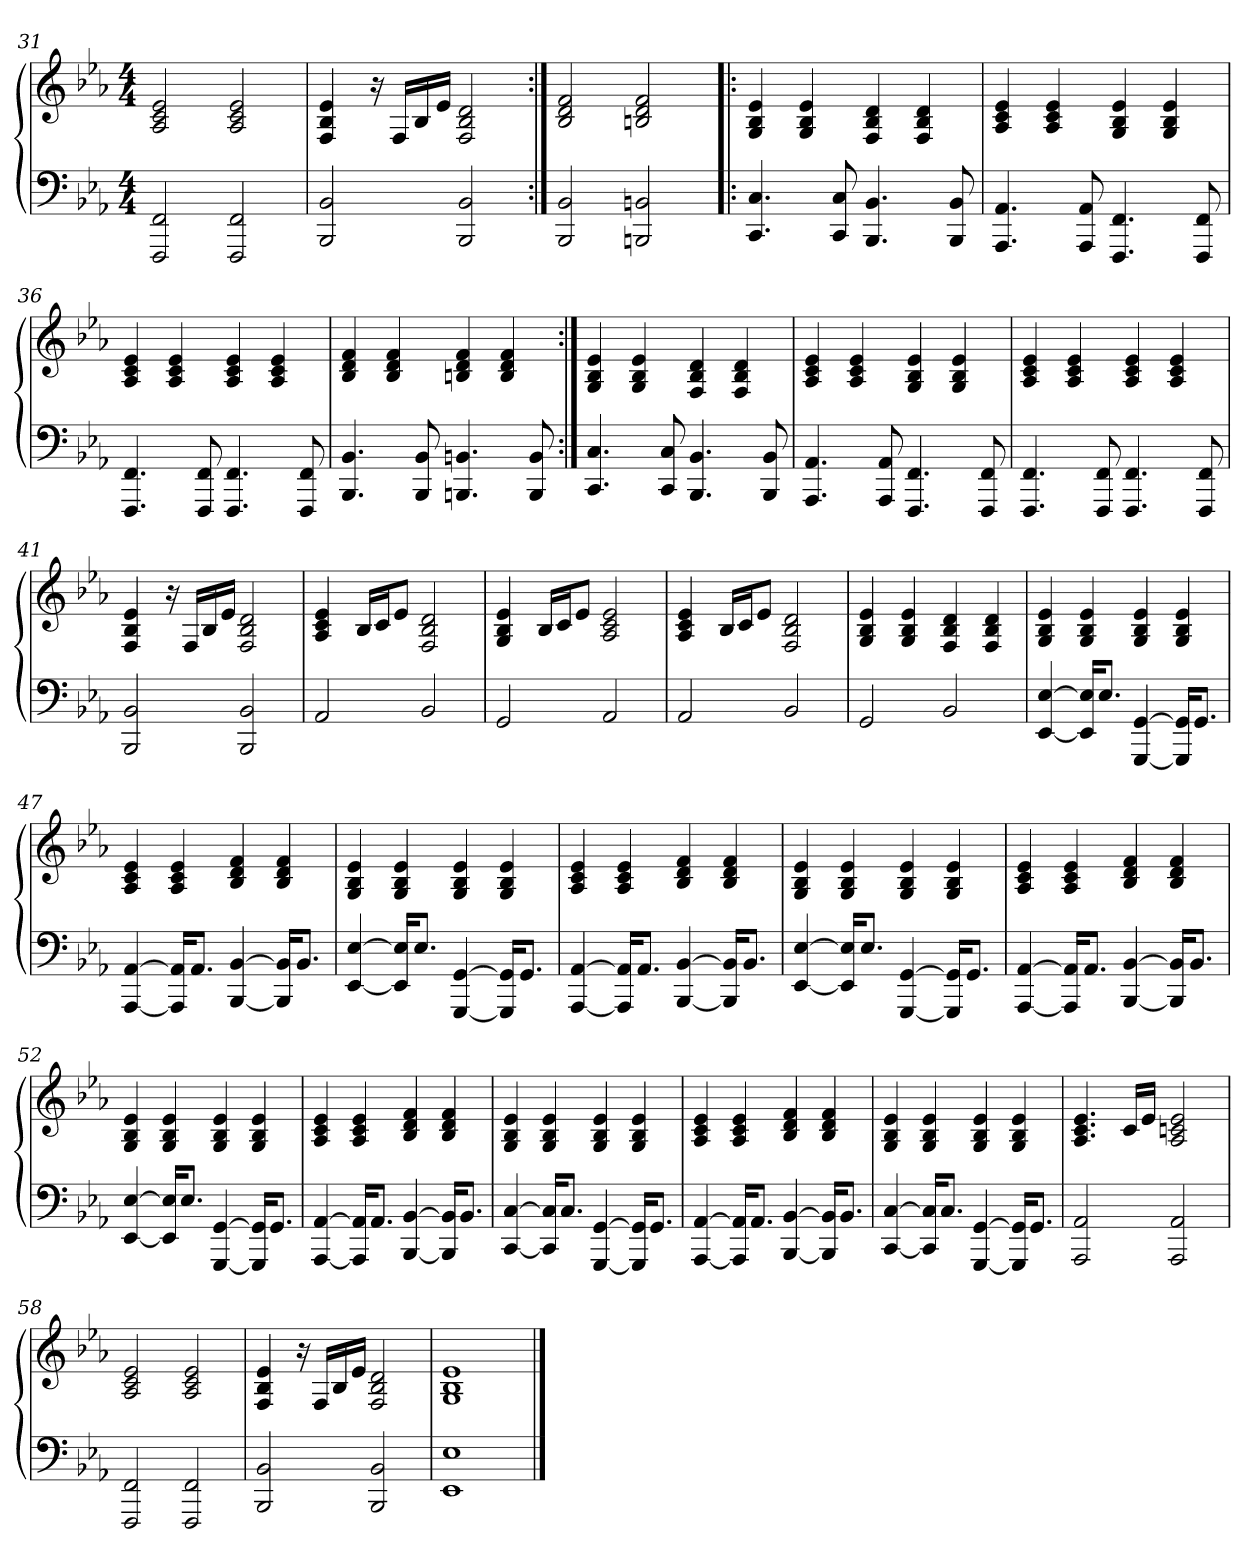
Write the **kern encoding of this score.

**kern	**kern
*part1	*part1
*staff2	*staff1
*clefF4	*clefG2
*k[b-e-a-]	*k[b-e-a-]
*M4/4	*M4/4
=31	=31
2FFF/ 2FF/	2A-/ 2c/ 2e-/
2FFF/ 2FF/	2A-/ 2c/ 2e-/
=32	=32
2BBB-/ 2BB-/	4F/ 4B-/ 4e-/
.	16r
.	16F/LL
.	16B-/
.	16e-/JJ
2BBB-/ 2BB-/	2F/ 2B-/ 2d/
=33:|!	=33:|!
2BBB-/ 2BB-/	2B-/ 2d/ 2f/
2BBBn/ 2BBn/	2Bn/ 2d/ 2f/
=34!|:	=34!|:
4.CC/ 4.C/	4G/ 4B-/ 4e-/
.	4G/ 4B-/ 4e-/
8CC/ 8C/	.
4.BBB-/ 4.BB-/	4F/ 4B-/ 4d/
.	4F/ 4B-/ 4d/
8BBB-/ 8BB-/	.
!!LO:LB:g=z
=35	=35
4.AAA-/ 4.AA-/	4A-/ 4c/ 4e-/
.	4A-/ 4c/ 4e-/
8AAA-/ 8AA-/	.
4.FFF/ 4.FF/	4G/ 4B-/ 4e-/
.	4G/ 4B-/ 4e-/
8FFF/ 8FF/	.
=36	=36
4.FFF/ 4.FF/	4A-/ 4c/ 4e-/
.	4A-/ 4c/ 4e-/
8FFF/ 8FF/	.
4.FFF/ 4.FF/	4A-/ 4c/ 4e-/
.	4A-/ 4c/ 4e-/
8FFF/ 8FF/	.
=37	=37
4.BBB-/ 4.BB-/	4B-/ 4d/ 4f/
.	4B-/ 4d/ 4f/
8BBB-/ 8BB-/	.
4.BBBn/ 4.BBn/	4Bn/ 4d/ 4f/
.	4B/ 4d/ 4f/
8BBB/ 8BB/	.
=38:|!	=38:|!
4.CC/ 4.C/	4G/ 4B-/ 4e-/
.	4G/ 4B-/ 4e-/
8CC/ 8C/	.
4.BBB-/ 4.BB-/	4F/ 4B-/ 4d/
.	4F/ 4B-/ 4d/
8BBB-/ 8BB-/	.
=39	=39
4.AAA-/ 4.AA-/	4A-/ 4c/ 4e-/
.	4A-/ 4c/ 4e-/
8AAA-/ 8AA-/	.
4.FFF/ 4.FF/	4G/ 4B-/ 4e-/
.	4G/ 4B-/ 4e-/
8FFF/ 8FF/	.
!!LO:LB:g=z
=40	=40
4.FFF/ 4.FF/	4A-/ 4c/ 4e-/
.	4A-/ 4c/ 4e-/
8FFF/ 8FF/	.
4.FFF/ 4.FF/	4A-/ 4c/ 4e-/
.	4A-/ 4c/ 4e-/
8FFF/ 8FF/	.
=41	=41
2BBB-/ 2BB-/	4F/ 4B-/ 4e-/
.	16r
.	16F/LL
.	16B-/
.	16e-/JJ
2BBB-/ 2BB-/	2F/ 2B-/ 2d/
=42	=42
2AA-/	4A-/ 4c/ 4e-/
.	16B-/LL
.	16c/J
.	8e-/J
2BB-/	2F/ 2B-/ 2d/
=43	=43
2GG/	4G/ 4B-/ 4e-/
.	16B-/LL
.	16c/J
.	8e-/J
2AA-/	2A-/ 2c/ 2e-/
=44	=44
2AA-/	4A-/ 4c/ 4e-/
.	16B-/LL
.	16c/J
.	8e-/J
2BB-/	2F/ 2B-/ 2d/
=45	=45
2GG/	4G/ 4B-/ 4e-/
.	4G/ 4B-/ 4e-/
2BB-/	4F/ 4B-/ 4d/
.	4F/ 4B-/ 4d/
!!LO:LB:g=z
=46	=46
[4EE-/ [4E-/	4G/ 4B-/ 4e-/
16EE-]/ 16E-]/KL	4G/ 4B-/ 4e-/
8.E-/J	.
[4GGG/ [4GG/	4G/ 4B-/ 4e-/
16GGG]/ 16GG]/KL	4G/ 4B-/ 4e-/
8.GG/J	.
=47	=47
[4AAA-/ [4AA-/	4A-/ 4c/ 4e-/
16AAA-]/ 16AA-]/KL	4A-/ 4c/ 4e-/
8.AA-/J	.
[4BBB-/ [4BB-/	4B-/ 4d/ 4f/
16BBB-]/ 16BB-]/KL	4B-/ 4d/ 4f/
8.BB-/J	.
=48	=48
[4EE-/ [4E-/	4G/ 4B-/ 4e-/
16EE-]/ 16E-]/KL	4G/ 4B-/ 4e-/
8.E-/J	.
[4GGG/ [4GG/	4G/ 4B-/ 4e-/
16GGG]/ 16GG]/KL	4G/ 4B-/ 4e-/
8.GG/J	.
=49	=49
[4AAA-/ [4AA-/	4A-/ 4c/ 4e-/
16AAA-]/ 16AA-]/KL	4A-/ 4c/ 4e-/
8.AA-/J	.
[4BBB-/ [4BB-/	4B-/ 4d/ 4f/
16BBB-]/ 16BB-]/KL	4B-/ 4d/ 4f/
8.BB-/J	.
!!LO:LB:g=z
=50	=50
[4EE-/ [4E-/	4G/ 4B-/ 4e-/
16EE-]/ 16E-]/KL	4G/ 4B-/ 4e-/
8.E-/J	.
[4GGG/ [4GG/	4G/ 4B-/ 4e-/
16GGG]/ 16GG]/KL	4G/ 4B-/ 4e-/
8.GG/J	.
=51	=51
[4AAA-/ [4AA-/	4A-/ 4c/ 4e-/
16AAA-]/ 16AA-]/KL	4A-/ 4c/ 4e-/
8.AA-/J	.
[4BBB-/ [4BB-/	4B-/ 4d/ 4f/
16BBB-]/ 16BB-]/KL	4B-/ 4d/ 4f/
8.BB-/J	.
=52	=52
[4EE-/ [4E-/	4G/ 4B-/ 4e-/
16EE-]/ 16E-]/KL	4G/ 4B-/ 4e-/
8.E-/J	.
[4GGG/ [4GG/	4G/ 4B-/ 4e-/
16GGG]/ 16GG]/KL	4G/ 4B-/ 4e-/
8.GG/J	.
=53	=53
[4AAA-/ [4AA-/	4A-/ 4c/ 4e-/
16AAA-]/ 16AA-]/KL	4A-/ 4c/ 4e-/
8.AA-/J	.
[4BBB-/ [4BB-/	4B-/ 4d/ 4f/
16BBB-]/ 16BB-]/KL	4B-/ 4d/ 4f/
8.BB-/J	.
!!LO:LB:g=z
=54	=54
[4CC/ [4C/	4G/ 4B-/ 4e-/
16CC]/ 16C]/KL	4G/ 4B-/ 4e-/
8.C/J	.
[4GGG/ [4GG/	4G/ 4B-/ 4e-/
16GGG]/ 16GG]/KL	4G/ 4B-/ 4e-/
8.GG/J	.
=55	=55
[4AAA-/ [4AA-/	4A-/ 4c/ 4e-/
16AAA-]/ 16AA-]/KL	4A-/ 4c/ 4e-/
8.AA-/J	.
[4BBB-/ [4BB-/	4B-/ 4d/ 4f/
16BBB-]/ 16BB-]/KL	4B-/ 4d/ 4f/
8.BB-/J	.
=56	=56
[4CC/ [4C/	4G/ 4B-/ 4e-/
16CC]/ 16C]/KL	4G/ 4B-/ 4e-/
8.C/J	.
[4GGG/ [4GG/	4G/ 4B-/ 4e-/
16GGG]/ 16GG]/KL	4G/ 4B-/ 4e-/
8.GG/J	.
=57	=57
2AAA-/ 2AA-/	4.A-/ 4.c/ 4.e-/
.	16c/LL
.	16e-/JJ
2AAA-/ 2AA-/	2A-/ 2cn/ 2e-/
=58	=58
2FFF/ 2FF/	2A-/ 2c/ 2e-/
2FFF/ 2FF/	2A-/ 2c/ 2e-/
!!LO:PB:g=z
=59	=59
2BBB-/ 2BB-/	4F/ 4B-/ 4e-/
.	16r
.	16F/LL
.	16B-/
.	16e-/JJ
2BBB-/ 2BB-/	2F/ 2B-/ 2d/
=60	=60
1EE- 1E-	1G 1B- 1e-
==	==
*-	*-
